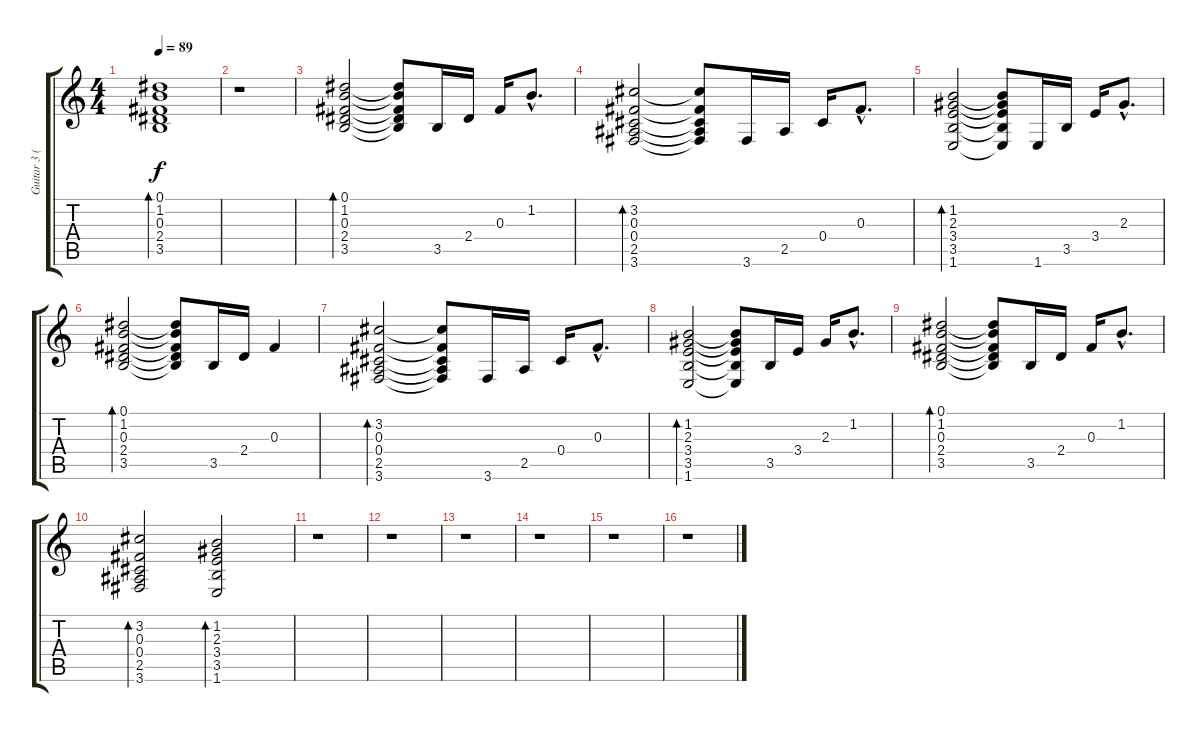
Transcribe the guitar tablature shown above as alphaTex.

\track ("Guitar 3 (Slash& Gilbey)" "Guitar 3 (") {instrument electricguitarjazz}
\staff {score tabs}
\tuning (Eb4 Bb3 Gb3 Db3 Ab2 Eb2) {hide}
\ts (4 4)
\tempo 89
\clef g2
\ks c
(0.1 1.2 0.3 2.4 3.5).1{bd 120 dy f} |
r.1 |
(0.1 1.2 0.3 2.4 3.5).2{bd 120} (0.1{t} 1.2{t} 0.3{t} 2.4{t} 3.5{t}).8 3.5.16 2.4.16 0.3.16 1.2{hac}.8{d} |
(3.2 0.3 0.4 2.5 3.6).2{bd 120} (3.2{t} 0.3{t} 0.4{t} 2.5{t} 3.6{t}).8 3.6.16 2.5.16 0.4.16 0.3{hac}.8{d} |
(1.2 2.3 3.4 3.5 1.6).2{bd 120} (1.2{t} 2.3{t} 3.4{t} 3.5{t} 1.6{t}).8 1.6.16 3.5.16 3.4.16 2.3{hac}.8{d} |
(0.1 1.2 0.3 2.4 3.5).2{bd 120} (0.1{t} 1.2{t} 0.3{t} 2.4{t} 3.5{t}).8 3.5.16 2.4.16 0.3.4 |
(3.2 0.3 0.4 2.5 3.6).2{bd 120} (3.2{t} 0.3{t} 0.4{t} 2.5{t} 3.6{t}).8 3.6.16 2.5.16 0.4.16 0.3{hac}.8{d} |
(1.2 2.3 3.4 3.5 1.6).2{bd 120} (1.2{t} 2.3{t} 3.4{t} 3.5{t} 1.6{t}).8 3.5.16 3.4.16 2.3.16 1.2{hac}.8{d} |
(0.1 1.2 0.3 2.4 3.5).2{bd 120} (0.1{t} 1.2{t} 0.3{t} 2.4{t} 3.5{t}).8 3.5.16 2.4.16 0.3.16 1.2{hac}.8{d} |
(3.2 0.3 0.4 2.5 3.6).2{bd 120} (1.2 2.3 3.4 3.5 1.6).2{bd 120} |
r.1 |
r.1 |
r.1 |
r.1 |
r.1 |
r.1
